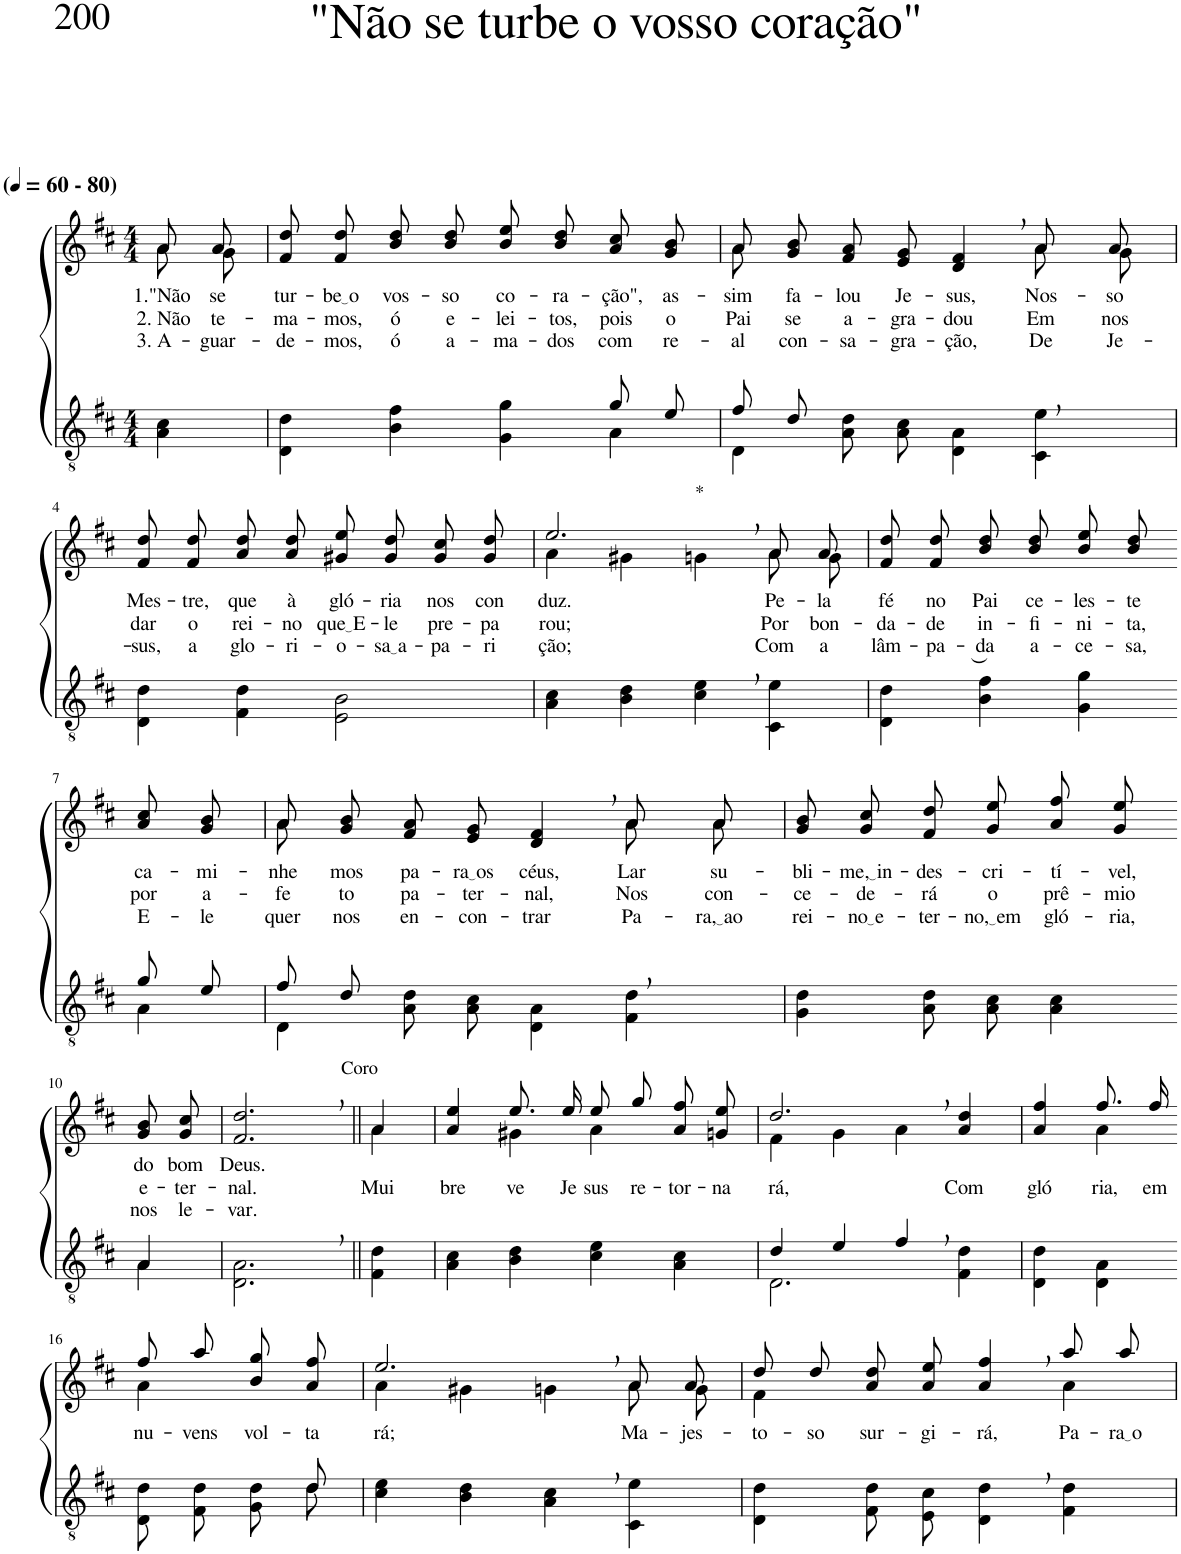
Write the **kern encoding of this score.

**kern	**kern	**text	**text	**text
*part2	*part1	*part1	*part1	*part1
*staff2	*staff1	*staff1	*staff1	*staff1
*I"Parte III e IV	*I"Parte I e II	*	*	*
*clefGv2	*clefG2	*	*	*
*Trd3c5	*Trd3c5	*	*	*
*k[f#c#]	*k[f#c#]	*	*	*
*M4/4	*M4/4	*	*	*
*MM60	*MM60	*	*	*
=1	=1	=1	=1	=1
*	*^	*	*	*
!	!LO:TX:a:B:t=(	!	!	!	!
!	!LO:TX:a:B:t=- 80)	!	!	!	!
!	!	!	!LO:LY:b	!LO:LY:b	!LO:LY:b
4A\ 4c#\	8a/L	8a\L	1."Não	2. Não	3. A-
!	!	!	!LO:LY:b	!LO:LY:b	!LO:LY:b
.	8a/J	8g\J	se	te-	-guar-
=2	=2	=2	=2	=2	=2
*^	*	*	*	*	*
!	!	!	!	!LO:LY:b	!LO:LY:b	!LO:LY:b
*	*	*v	*v	*	*	*
2ryy	4D\ 4d\	8f#/ 8dd/L	tur-	-ma-	-de-
!	!	!	!LO:LY:b	!LO:LY:b	!LO:LY:b
.	.	8f#/ 8dd/J	be o	-mos,	-mos,
!	!	!	!LO:LY:b	!LO:LY:b	!LO:LY:b
.	4B\ 4f#\	8b\ 8dd\L	vos-	ó	ó
!	!	!	!LO:LY:b	!LO:LY:b	!LO:LY:b
.	.	8b\ 8dd\J	-so	e-	a-
!	!	!	!LO:LY:b	!LO:LY:b	!LO:LY:b
4ryy	4G\ 4g\	8b\ 8ee\L	co-	-lei-	-ma-
!	!	!	!LO:LY:b	!LO:LY:b	!LO:LY:b
.	.	8b\ 8dd\J	-ra-	-tos,	-dos
!	!	!	!LO:LY:b	!LO:LY:b	!LO:LY:b
8g/L	4A\	8a/ 8cc#/L	-ção",	pois	com
!	!	!	!LO:LY:b	!LO:LY:b	!LO:LY:b
8e/J	.	8g/ 8b/J	as-	o	re-
=3	=3	=3	=3	=3	=3
!	!	!	!LO:LY:b	!LO:LY:b	!LO:LY:b
*	*	*^	*	*	*
8f#/L	4D\	8a\	8a/L	-sim	Pai	-al
!	!	!	!	!LO:LY:b	!LO:LY:b	!LO:LY:b
8d/J	.	2ryy	8g/ 8b/J	fa-	se	con-
!	!	!	!	!LO:LY:b	!LO:LY:b	!LO:LY:b
4ryy	8A\ 8d\L	.	8f#/ 8a/L	-lou	a-	-sa-
!	!	!	!	!LO:LY:b	!LO:LY:b	!LO:LY:b
.	8A\ 8c#\J	.	8e/ 8g/J	Je-	-gra-	-gra-
!	!	!	!	!LO:LY:b	!LO:LY:b	!LO:LY:b
2ryy	4D\ 4A\	.	4d/ 4f#/	-sus,	-dou	-ção,
.	.	8ryy	.	.	.	.
!	!	!	!	!LO:LY:b	!LO:LY:b	!LO:LY:b
.	4C#\ 4e\	8a\L	8a/L	Nos-	Em	De
!	!	!	!	!LO:LY:b	!LO:LY:b	!LO:LY:b
.	.	8g\J	8a/J	-so	nos	Je-
*v	*v	*	*	*	*	*
!!LO:LB:g=z
=4	=4	=4	=4	=4	=4
!	!	!	!LO:LY:b	!LO:LY:b	!LO:LY:b
*	*v	*v	*	*	*
4D\ 4d\	8f#/ 8dd/L	Mes-	dar	-sus,
!	!	!LO:LY:b	!LO:LY:b	!LO:LY:b
.	8f#/ 8dd/J	-tre,	o	a
!	!	!LO:LY:b	!LO:LY:b	!LO:LY:b
4F#\ 4d\	8a\ 8dd\L	que	rei-	glo-
!	!	!LO:LY:b	!LO:LY:b	!LO:LY:b
.	8a\ 8dd\J	à	-no	-ri-
!	!	!LO:LY:b	!LO:LY:b	!LO:LY:b
2E\ 2B\	8g#X\ 8ee\L	gló-	que E	-o-
!	!	!LO:LY:b	!LO:LY:b	!LO:LY:b
.	8g#\ 8dd\J	-ria	-le	sa a
!	!	!LO:LY:b	!LO:LY:b	!LO:LY:b
.	8g#\ 8cc#\L	nos	pre-	-pa-
!	!	!LO:LY:b	!LO:LY:b	!LO:LY:b
.	8g#\ 8dd\J	con-	-pa-	-ri-
=5	=5	=5	=5	=5
*	*^	*	*	*
!	!LO:TX:a:t=*	!	!	!	!
!	!	!	!LO:LY:b	!LO:LY:b	!LO:LY:b
4A\ 4c#\	2.ee,/	4a\	-duz.	-rou;	-ção;
4B\ 4d\	.	4g#X\	.	.	.
4c#\, 4e\,	.	4gn\	.	.	.
!	!	!	!LO:LY:b	!LO:LY:b	!LO:LY:b
4C#\ 4e\	8a/L	8a\L	Pe-	-Por	Com
!	!	!	!LO:LY:b	!LO:LY:b	!LO:LY:b
.	8a/J	8g\J	-la	bon-	a
=6	=6	=6	=6	=6	=6
!	!	!	!LO:LY:b	!LO:LY:b	!LO:LY:b
*	*v	*v	*	*	*
4D\ 4d\	8f#/ 8dd/L	fé	-da-	lâm-
!	!	!LO:LY:b	!LO:LY:b	!LO:LY:b
.	8f#/ 8dd/J	no	-de	-pa-
!	!	!LO:LY:b	!LO:LY:b	!LO:LY:b
4B\ 4f#\	8b\ 8dd\L	Pai	in-	-da
!	!	!LO:LY:b	!LO:LY:b	!LO:LY:b
.	8b\ 8dd\J	ce-	-fi-	a-
!	!	!LO:LY:b	!LO:LY:b	!LO:LY:b
4G\ 4g\	8b\ 8ee\L	-les-	-ni-	-ce-
!	!	!LO:LY:b	!LO:LY:b	!LO:LY:b
.	8b\ 8dd\J	-te	-ta,	-sa,
!!LO:LB:g=z
=7-	=7-	=7-	=7-	=7-
*^	*	*	*	*
!	!	!	!LO:LY:b	!LO:LY:b	!LO:LY:b
8g/L	4A\	8a/ 8cc#/L	ca-	por	E-
!	!	!	!LO:LY:b	!LO:LY:b	!LO:LY:b
8e/J	.	8g/ 8b/J	-mi-	a-	-le
=8	=8	=8	=8	=8	=8
!	!	!	!LO:LY:b	!LO:LY:b	!LO:LY:b
*	*	*^	*	*	*
8f#/L	4D\	8a\	8a/L	-nhe-	-fe-	quer
!	!	!	!	!LO:LY:b	!LO:LY:b	!LO:LY:b
8d/J	.	2ryy	8g/ 8b/J	-mos	-to	nos
!	!	!	!	!LO:LY:b	!LO:LY:b	!LO:LY:b
4ryy	8A\ 8d\L	.	8f#/ 8a/L	pa-	pa-	en-
!	!	!	!	!LO:LY:b	!LO:LY:b	!LO:LY:b
.	8A\ 8c#\J	.	8e/ 8g/J	ra os	-ter-	-con-
!	!	!	!	!LO:LY:b	!LO:LY:b	!LO:LY:b
2ryy	4D\ 4A\	.	4d/ 4f#/	céus,	-nal,	-trar
.	.	8ryy	.	.	.	.
!	!	!	!	!LO:LY:b	!LO:LY:b	!LO:LY:b
.	4F#\ 4d\	8a\L	8a/L	Lar	Nos	Pa-
!	!	!	!	!LO:LY:b	!LO:LY:b	!LO:LY:b
.	.	8a\J	8a/J	su-	con-	ra, ao
*v	*v	*	*	*	*	*
=9	=9	=9	=9	=9	=9
!	!	!	!LO:LY:b	!LO:LY:b	!LO:LY:b
*	*v	*v	*	*	*
4G\ 4d\	8g/ 8b/L	-bli-	-ce-	rei-
!	!	!LO:LY:b	!LO:LY:b	!LO:LY:b
.	8g/ 8cc#/J	me, in	-de-	no e
!	!	!LO:LY:b	!LO:LY:b	!LO:LY:b
8A\ 8d\L	8f#\ 8dd\L	-des-	-rá	-ter-
!	!	!LO:LY:b	!LO:LY:b	!LO:LY:b
8A\ 8c#\J	8g\ 8ee\J	-cri-	o	no, em
!	!	!LO:LY:b	!LO:LY:b	!LO:LY:b
4A\ 4c#\	8a\ 8ff#\L	-tí-	prê-	gló-
!	!	!LO:LY:b	!LO:LY:b	!LO:LY:b
.	8g\ 8ee\J	-vel,	-mio	-ria,
!!LO:LB:g=z
=10-	=10-	=10-	=10-	=10-
*^	*	*	*	*
!	!	!	!LO:LY:b	!LO:LY:b	!LO:LY:b
4A/	4A\	8g/ 8b/L	do	e-	nos
!	!	!	!LO:LY:b	!LO:LY:b	!LO:LY:b
.	.	8g/ 8cc#/J	bom	-ter-	le-
*v	*v	*	*	*	*
=11	=11	=11	=11	=11
!	!LO:TX:a:t=Coro	!	!	!
!	!	!LO:LY:b	!LO:LY:b	!LO:LY:b
2.D\, 2.A\,	2.f#/, 2.dd/,	Deus.	-nal.	-var.
=12||	=12||	=12||	=12||	=12||
*	*^	*	*	*
!	!	!	!	!LO:LY:b	!
4F#\ 4d\	4a/	4a\	.	Mui	.
=13	=13	=13	=13	=13	=13
!	!	!	!	!LO:LY:b	!
4A\ 4c#\	4a/ 4ee/	4ryy	.	bre-	.
!	!	!	!	!LO:LY:b	!
4B\ 4d\	8.ee/L	4g#X\	.	-ve	.
!	!	!	!	!LO:LY:b	!
.	16ee/Jk	.	.	Je-	.
!	!	!	!	!LO:LY:b	!
4c#\ 4e\	8ee/L	4a\	.	-sus	.
!	!	!	!	!LO:LY:b	!
.	8gg/J	.	.	re-	.
!	!	!	!	!LO:LY:b	!
4A\ 4c#\	8a\ 8ff#\L	4ryy	.	-tor-	.
!	!	!	!	!LO:LY:b	!
.	8gn\ 8ee\J	.	.	-na-	.
=14	=14	=14	=14	=14	=14
*^	*	*	*	*	*
!	!	!	!	!	!LO:LY:b	!
4d/	2.D\	2.dd,/	4f#\	.	-rá,	.
4e/	.	.	4g\	.	.	.
4f#,/	.	.	4a\	.	.	.
!	!	!	!	!	!LO:LY:b	!
4ryy	4F#\ 4d\	4a/ 4dd/	4ryy	.	Com	.
=15	=15	=15	=15	=15	=15	=15
!	!	!	!	!	!LO:LY:b	!
*v	*v	*	*	*	*	*
4D\ 4d\	4a/ 4ff#/	4ryy	.	gló-	.
!	!	!	!	!LO:LY:b	!
4D\ 4A\	8.ff#/L	4a\	.	-ria,	.
!	!	!	!	!LO:LY:b	!
.	16ff#/Jk	.	.	em	.
!!LO:LB:g=z	!!
=16-	=16-	=16-	=16-	=16-	=16-
*k[f#c#]	*k[f#c#]	*	*	*	*
*^	*	*	*	*	*
!	!	!	!	!LO:LY:b	!	!
4.ryy	8D/ 8d/L	8ff#/L	4a\	nu-	.	.
!	!	!	!	!LO:LY:b	!	!
.	8F#/ 8d/J	8aa/J	.	-vens	.	.
!	!	!	!	!LO:LY:b	!	!
.	8G\ 8d\L	8b\ 8gg\L	4ryy	vol-	.	.
!	!	!	!	!LO:LY:b	!	!
8d/	8d\J	8a\ 8ff#\J	.	-ta-	.	.
=17	=17	=17	=17	=17	=17	=17
!	!	!	!	!LO:LY:b	!	!
*v	*v	*	*	*	*	*
4c#\ 4e\	2.ee,/	4a\	-rá;	.	.
4B\ 4d\	.	4g#X\	.	.	.
4A\, 4c#\,	.	4gn\	.	.	.
!	!	!	!LO:LY:b	!	!
4C#\ 4e\	8a/L	8a\L	Ma-	.	.
!	!	!	!LO:LY:b	!	!
.	8a/J	8g\J	-jes-	.	.
=18	=18	=18	=18	=18	=18
!	!	!	!LO:LY:b	!	!
4D\ 4d\	8dd/L	4f#\	-to-	.	.
!	!	!	!LO:LY:b	!	!
.	8dd/J	.	-so	.	.
!	!	!	!LO:LY:b	!	!
8F#/ 8d/L	8a\ 8dd\L	2ryy	sur-	.	.
!	!	!	!LO:LY:b	!	!
8E/ 8c#/J	8a\ 8ee\J	.	-gi-	.	.
!	!	!	!LO:LY:b	!	!
4D\, 4d\,	4a/, 4ff#/,	.	-rá,	.	.
!	!	!	!LO:LY:b	!	!
4F#\ 4d\	8aa/L	4a\	Pa-	.	.
!	!	!	!LO:LY:b	!	!
.	8aa/J	.	ra o	.	.
*	*v	*v	*	*	*
=	=	=	=	=
*-	*-	*-	*-	*-
